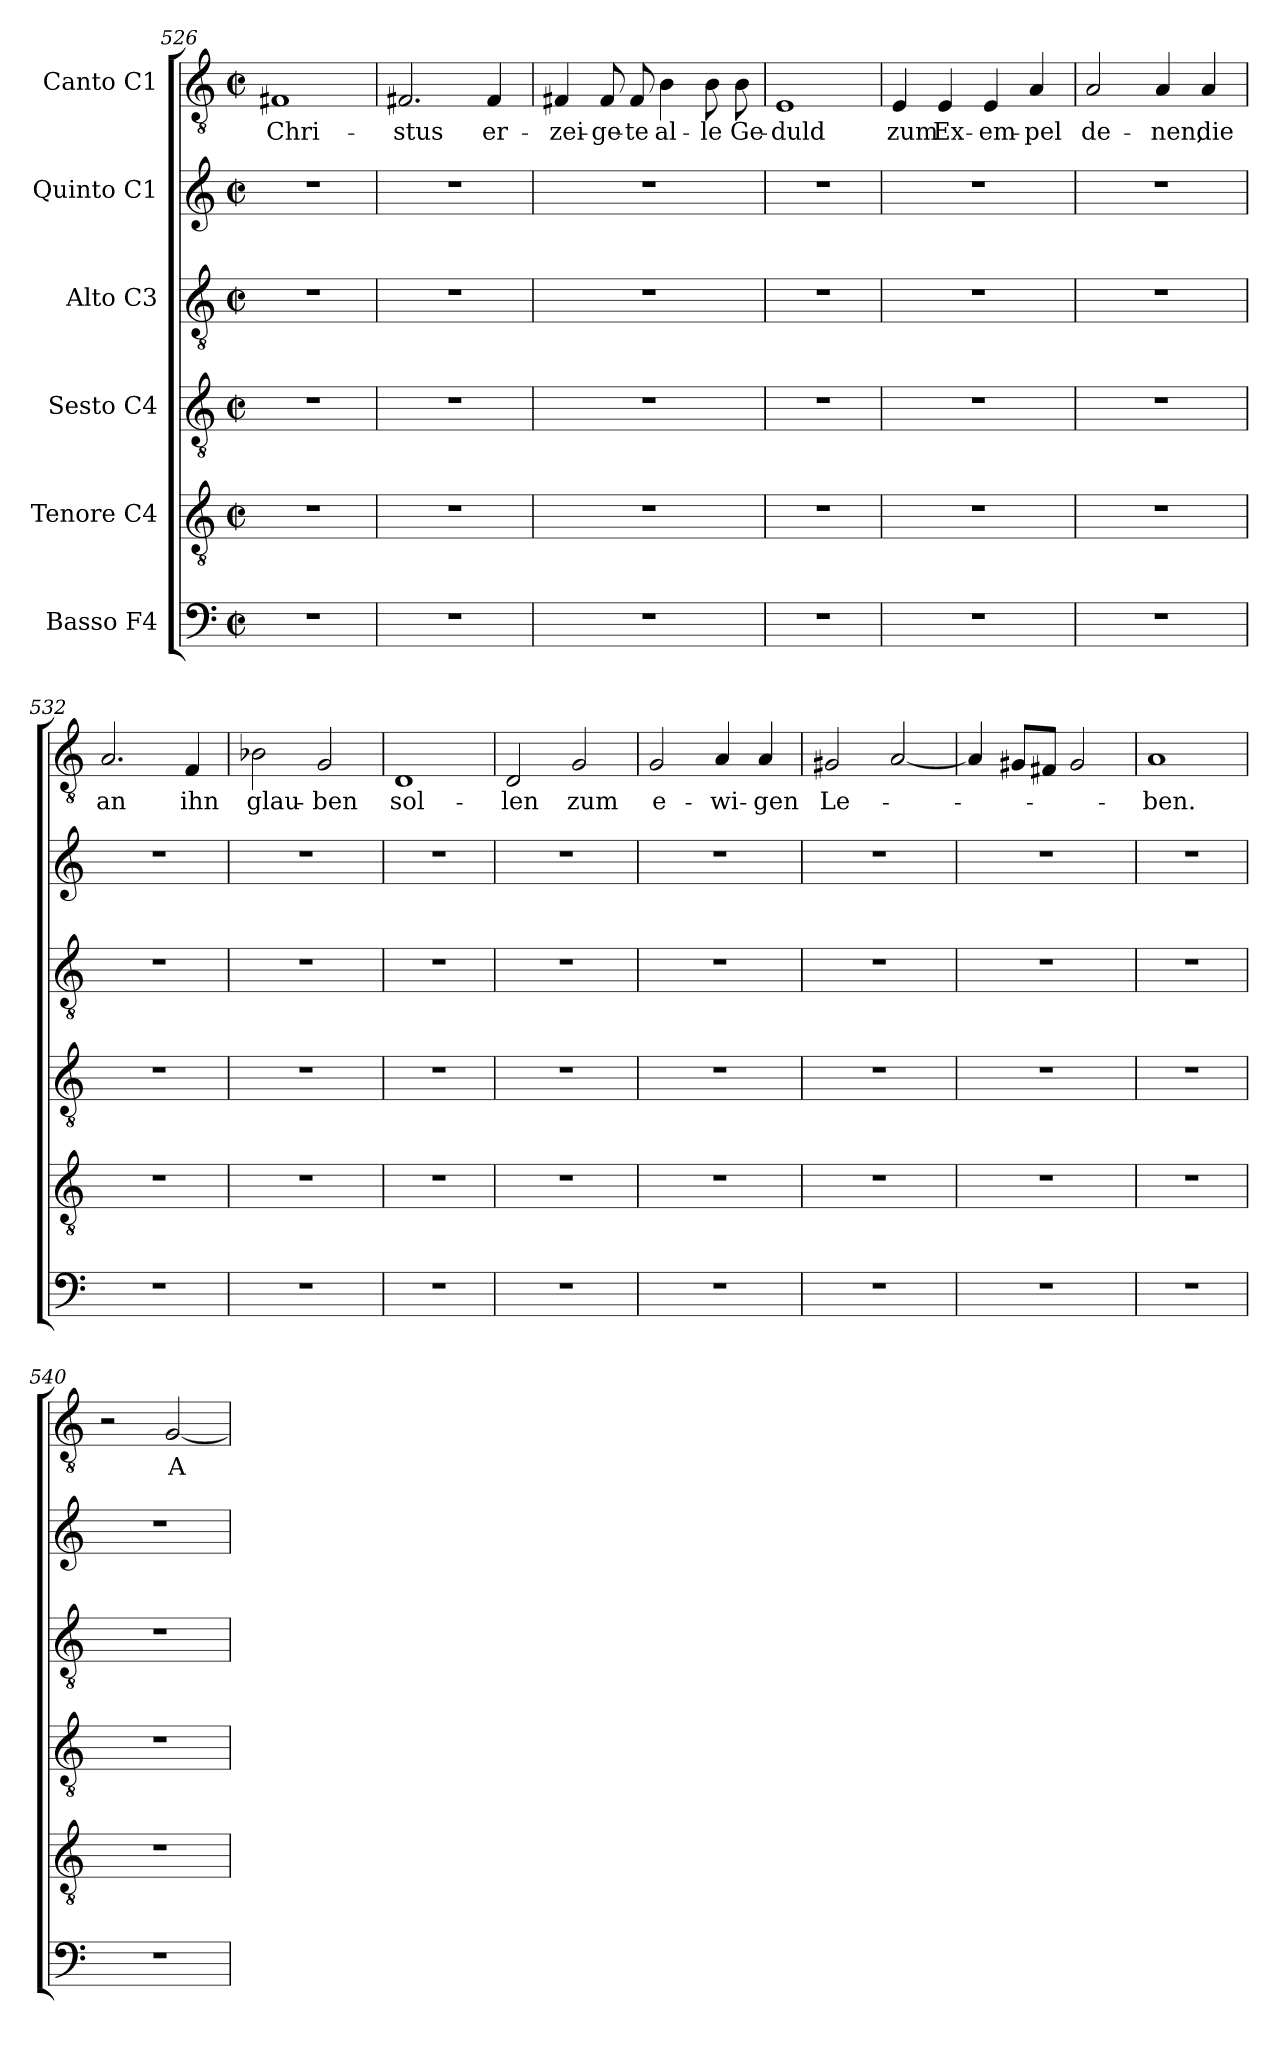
**kern	**kern	**kern	**kern	**kern	**kern	**text
*part6	*part5	*part4	*part3	*part2	*part1	*part1
*staff6	*staff5	*staff4	*staff3	*staff2	*staff1	*staff1
*I"Basso  F4	*I"Tenore  C4	*I"Sesto  C4	*I"Alto  C3	*I"Quinto  C1	*I"Canto C1	*
*clefF4	*clefGv2	*clefGv2	*clefGv2	*clefG2	*clefGv2	*
*M2/2	*M2/2	*M2/2	*M2/2	*M2/2	*M2/2	*
*met(c|)	*met(c|)	*met(c|)	*met(c|)	*met(c|)	*met(c|)	*
=526	=526	=526	=526	=526	=526	=526
!	!	!	!	!	!	!LO:LY:b:cj
1r	1r	1r	1r	1r	1F#X	Chri-
=527	=527	=527	=527	=527	=527	=527
!	!	!	!	!	!	!LO:LY:b:cj
1r	1r	1r	1r	1r	2.F#X/	-stus
!	!	!	!	!	!	!LO:LY:b:cj
.	.	.	.	.	4F#/	er-
=528	=528	=528	=528	=528	=528	=528
!	!	!	!	!	!	!LO:LY:b:cj
1r	1r	1r	1r	1r	4F#X/	-zei-
!	!	!	!	!	!	!LO:LY:b
.	.	.	.	.	8F#/	-ge-
!	!	!	!	!	!	!LO:LY:b:rj
.	.	.	.	.	8F#/	-te
!	!	!	!	!	!	!LO:LY:b:cj
.	.	.	.	.	4B\	al-
!	!	!	!	!	!	!LO:LY:b:cj
.	.	.	.	.	8B\	-le
!	!	!	!	!	!	!LO:LY:b:cj
.	.	.	.	.	8B\	Ge-
=529	=529	=529	=529	=529	=529	=529
!	!	!	!	!	!	!LO:LY:b:cj
1r	1r	1r	1r	1r	1E	-duld
=530	=530	=530	=530	=530	=530	=530
!	!	!	!	!	!	!LO:LY:b:cj
1r	1r	1r	1r	1r	4E/	zum
!	!	!	!	!	!	!LO:LY:b
.	.	.	.	.	4E/	Ex-
!	!	!	!	!	!	!LO:LY:b:cj
.	.	.	.	.	4E/	-em-
!	!	!	!	!	!	!LO:LY:b:rj
.	.	.	.	.	4A/	-pel
=531	=531	=531	=531	=531	=531	=531
!	!	!	!	!	!	!LO:LY:b:cj
1r	1r	1r	1r	1r	2A/	de-
!	!	!	!	!	!	!LO:LY:b:cj
.	.	.	.	.	4A/	-nen,
!	!	!	!	!	!	!LO:LY:b:cj
.	.	.	.	.	4A/	die
!!LO:LB:g=z
=532	=532	=532	=532	=532	=532	=532
!	!	!	!	!	!	!LO:LY:b:cj
1r	1r	1r	1r	1r	2.A/	an
!	!	!	!	!	!	!LO:LY:b:cj
.	.	.	.	.	4F/	ihn
=533	=533	=533	=533	=533	=533	=533
!	!	!	!	!	!	!LO:LY:b:cj
1r	1r	1r	1r	1r	2B-X\	glau-
!	!	!	!	!	!	!LO:LY:b:cj
.	.	.	.	.	2G/	-ben
=534	=534	=534	=534	=534	=534	=534
!	!	!	!	!	!	!LO:LY:b:cj
1r	1r	1r	1r	1r	1D	sol-
=535	=535	=535	=535	=535	=535	=535
!	!	!	!	!	!	!LO:LY:b:cj
1r	1r	1r	1r	1r	2D/	-len
!	!	!	!	!	!	!LO:LY:b:cj
.	.	.	.	.	2G/	zum
=536	=536	=536	=536	=536	=536	=536
!	!	!	!	!	!	!LO:LY:b:cj
1r	1r	1r	1r	1r	2G/	e-
!	!	!	!	!	!	!LO:LY:b:cj
.	.	.	.	.	4A/	-wi-
!	!	!	!	!	!	!LO:LY:b:cj
.	.	.	.	.	4A/	-gen
=537	=537	=537	=537	=537	=537	=537
!	!	!	!	!	!	!LO:LY:b:cj
1r	1r	1r	1r	1r	2G#X/	Le-
.	.	.	.	.	[<2A/	.
=538	=538	=538	=538	=538	=538	=538
1r	1r	1r	1r	1r	4A/]	.
.	.	.	.	.	8G#X/L	.
.	.	.	.	.	8F#X/J	.
.	.	.	.	.	2G#/	.
!!LO:LB:g=z
=539	=539	=539	=539	=539	=539	=539
!	!	!	!	!	!	!LO:LY:b:cj
1r	1r	1r	1r	1r	1A	-ben.
=540	=540	=540	=540	=540	=540	=540
1r	1r	1r	1r	1r	2r	.
!	!	!	!	!	!	!LO:LY:b:cj
.	.	.	.	.	[<2G/	A-
=	=	=	=	=	=	=
*-	*-	*-	*-	*-	*-	*-
